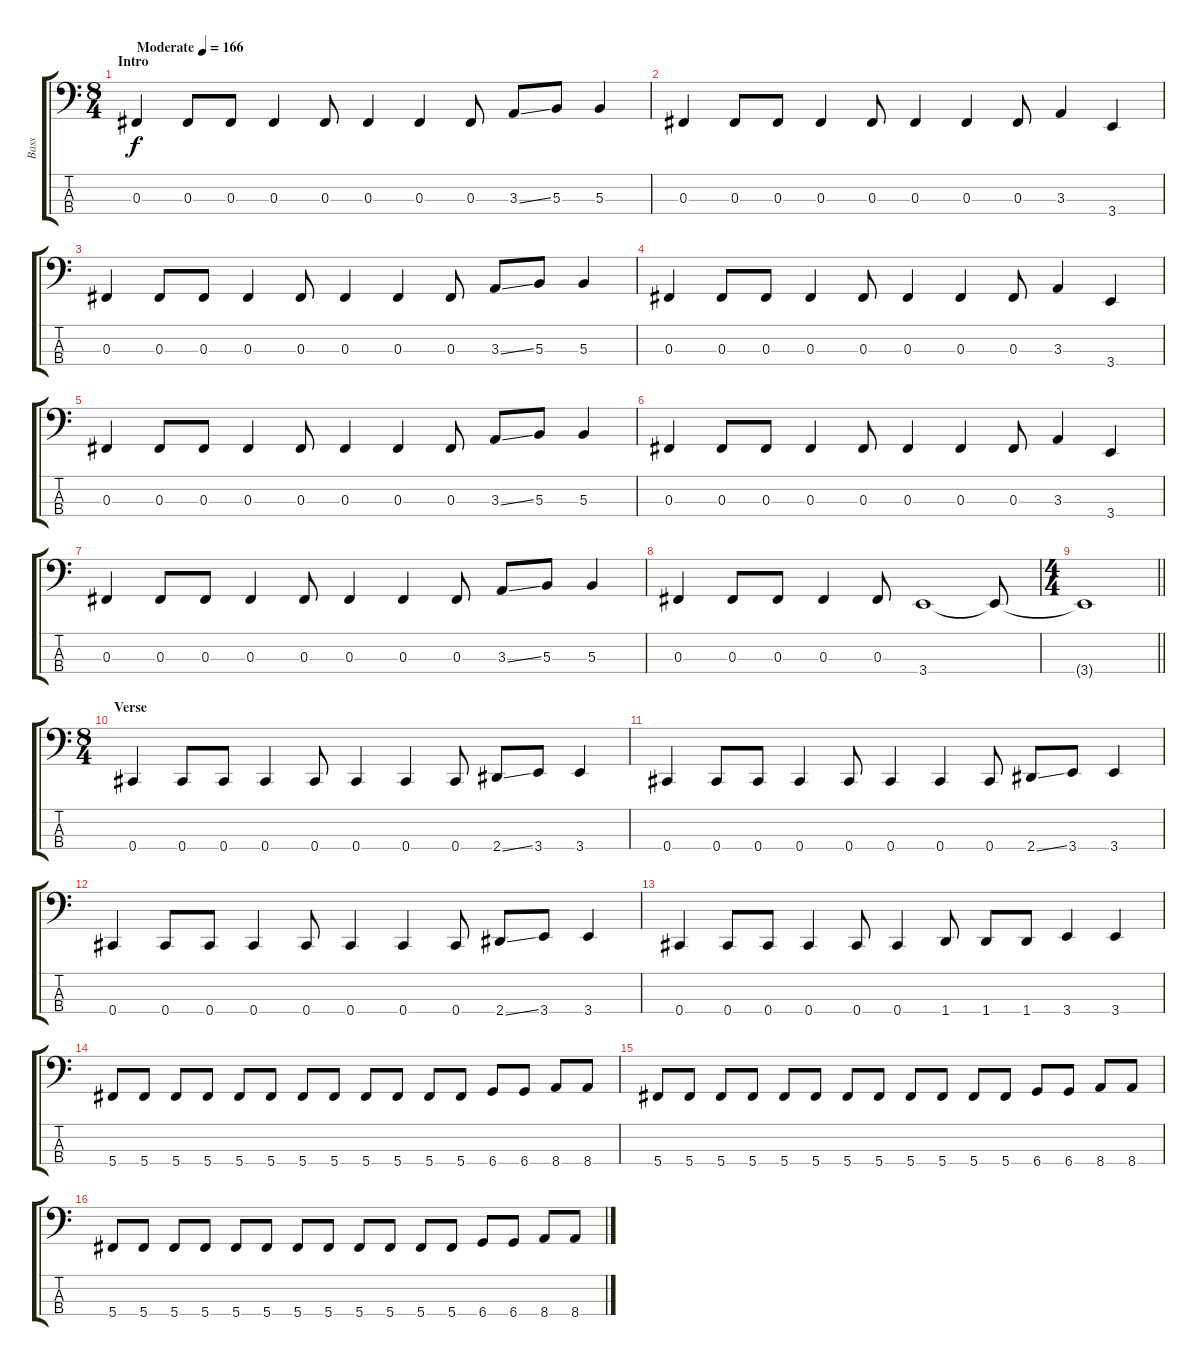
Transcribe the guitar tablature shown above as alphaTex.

\track ("Bass" "Bass") {instrument electricbassfinger}
\staff {score tabs}
\tuning (E2 B1 Gb1 Db1) {hide}
\ts (8 4)
\section ("" "Intro")
\tempo (166 "Moderate")
\clef f4
\ks c
0.3.4{dy f instrument electricbassfinger} 0.3.8 0.3.8 0.3.4 0.3.8 0.3.4 0.3.4 0.3.8 3.3{ss}.8 5.3.8 5.3.4 |
0.3.4 0.3.8 0.3.8 0.3.4 0.3.8 0.3.4 0.3.4 0.3.8 3.3.4 3.4.4 |
0.3.4 0.3.8 0.3.8 0.3.4 0.3.8 0.3.4 0.3.4 0.3.8 3.3{ss}.8 5.3.8 5.3.4 |
0.3.4 0.3.8 0.3.8 0.3.4 0.3.8 0.3.4 0.3.4 0.3.8 3.3.4 3.4.4 |
0.3.4 0.3.8 0.3.8 0.3.4 0.3.8 0.3.4 0.3.4 0.3.8 3.3{ss}.8 5.3.8 5.3.4 |
0.3.4 0.3.8 0.3.8 0.3.4 0.3.8 0.3.4 0.3.4 0.3.8 3.3.4 3.4.4 |
0.3.4 0.3.8 0.3.8 0.3.4 0.3.8 0.3.4 0.3.4 0.3.8 3.3{ss}.8 5.3.8 5.3.4 |
0.3.4 0.3.8 0.3.8 0.3.4 0.3.8 3.4.1 3.4{t}.8 |
\ts (4 4)
\barLineRight lightlight
3.4{t}.1 |
\ts (8 4)
\section ("" "Verse")
0.4.4 0.4.8 0.4.8 0.4.4 0.4.8 0.4.4 0.4.4 0.4.8 2.4{ss}.8 3.4.8 3.4.4 |
0.4.4 0.4.8 0.4.8 0.4.4 0.4.8 0.4.4 0.4.4 0.4.8 2.4{ss}.8 3.4.8 3.4.4 |
0.4.4 0.4.8 0.4.8 0.4.4 0.4.8 0.4.4 0.4.4 0.4.8 2.4{ss}.8 3.4.8 3.4.4 |
0.4.4 0.4.8 0.4.8 0.4.4 0.4.8 0.4.4 1.4.8 1.4.8 1.4.8 3.4.4 3.4.4 |
5.4.8 5.4.8 5.4.8 5.4.8 5.4.8 5.4.8 5.4.8 5.4.8 5.4.8 5.4.8 5.4.8 5.4.8 6.4.8 6.4.8 8.4.8 8.4.8 |
5.4.8 5.4.8 5.4.8 5.4.8 5.4.8 5.4.8 5.4.8 5.4.8 5.4.8 5.4.8 5.4.8 5.4.8 6.4.8 6.4.8 8.4.8 8.4.8 |
5.4.8 5.4.8 5.4.8 5.4.8 5.4.8 5.4.8 5.4.8 5.4.8 5.4.8 5.4.8 5.4.8 5.4.8 6.4.8 6.4.8 8.4.8 8.4.8
